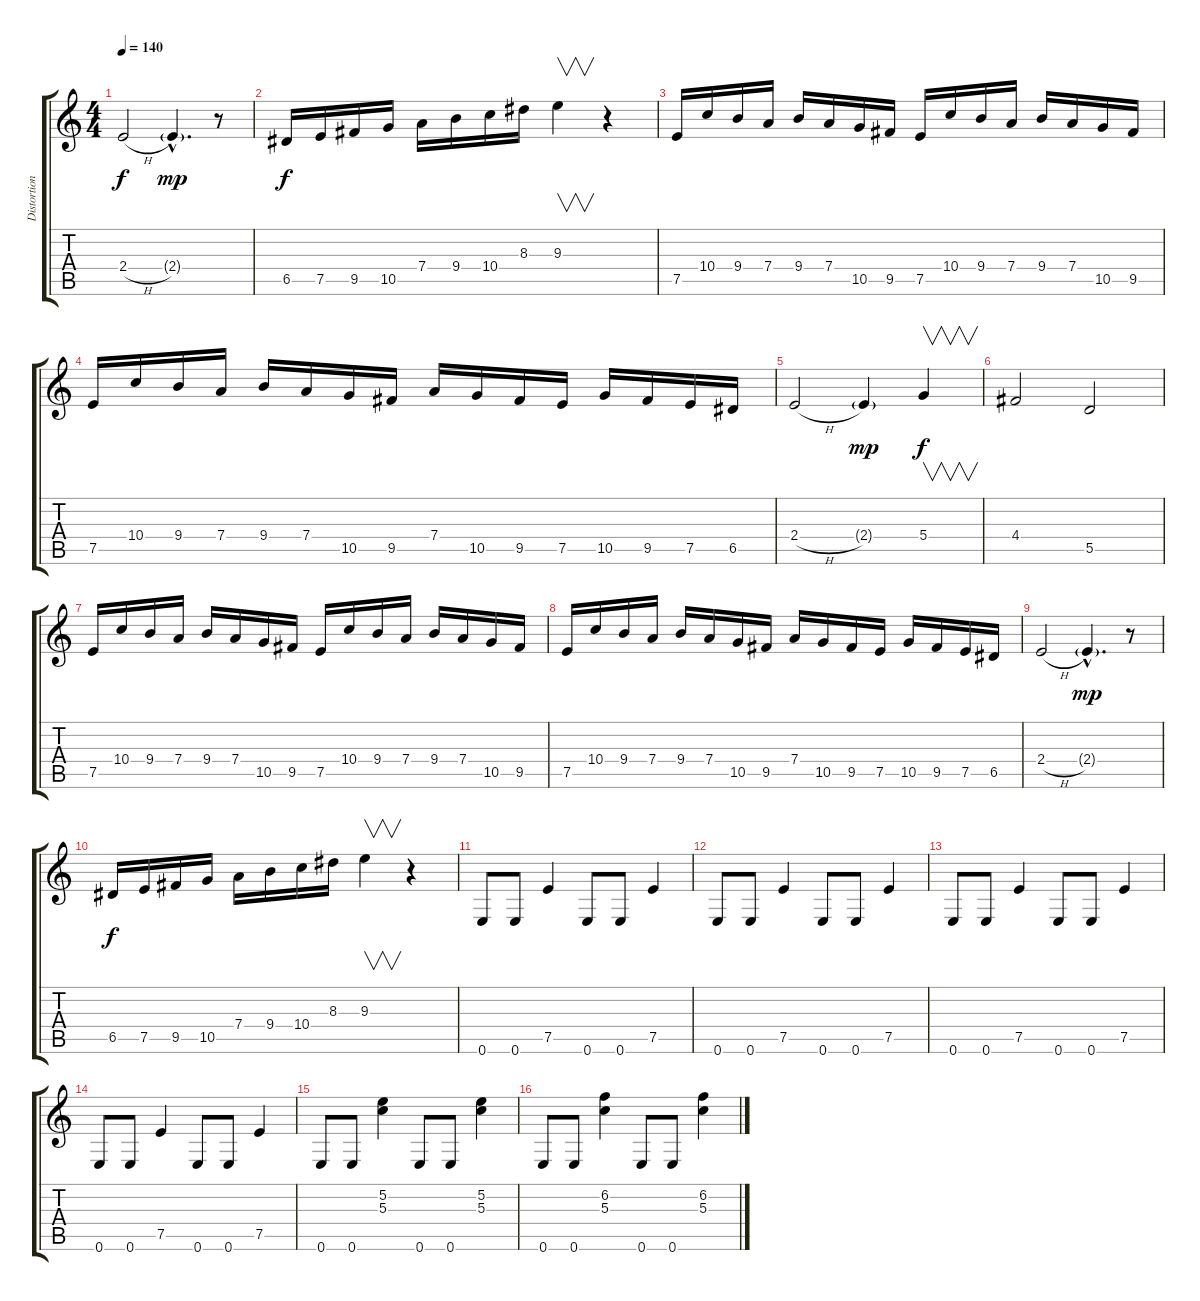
\track ("Distortion Guitar" "Distortion") {instrument overdrivenguitar}
\staff {score tabs}
\tuning (E4 B3 G3 D3 A2 E2) {hide}
\ts (4 4)
\tempo 140
\clef g2
\ks c
2.4{h}.2{dy f} 2.4{g hac}.4{d dy mp} r.8 |
6.5.16{dy f} 7.5.16 9.5.16 10.5.16 7.4.16 9.4.16 10.4.16 8.3.16 9.3.4{v} r.4 |
7.5.16 10.4.16 9.4.16 7.4.16 9.4.16 7.4.16 10.5.16 9.5.16 7.5.16 10.4.16 9.4.16 7.4.16 9.4.16 7.4.16 10.5.16 9.5.16 |
7.5.16 10.4.16 9.4.16 7.4.16 9.4.16 7.4.16 10.5.16 9.5.16 7.4.16 10.5.16 9.5.16 7.5.16 10.5.16 9.5.16 7.5.16 6.5.16 |
2.4{h}.2 2.4{g}.4{dy mp} 5.4.4{v dy f} |
4.4.2 5.5.2 |
7.5.16 10.4.16 9.4.16 7.4.16 9.4.16 7.4.16 10.5.16 9.5.16 7.5.16 10.4.16 9.4.16 7.4.16 9.4.16 7.4.16 10.5.16 9.5.16 |
7.5.16 10.4.16 9.4.16 7.4.16 9.4.16 7.4.16 10.5.16 9.5.16 7.4.16 10.5.16 9.5.16 7.5.16 10.5.16 9.5.16 7.5.16 6.5.16 |
2.4{h}.2 2.4{g hac}.4{d dy mp} r.8 |
6.5.16{dy f} 7.5.16 9.5.16 10.5.16 7.4.16 9.4.16 10.4.16 8.3.16 9.3.4{v} r.4 |
0.6.8 0.6.8 7.5.4 0.6.8 0.6.8 7.5.4 |
0.6.8 0.6.8 7.5.4 0.6.8 0.6.8 7.5.4 |
0.6.8 0.6.8 7.5.4 0.6.8 0.6.8 7.5.4 |
0.6.8 0.6.8 7.5.4 0.6.8 0.6.8 7.5.4 |
0.6.8 0.6.8 (5.2 5.3).4 0.6.8 0.6.8 (5.2 5.3).4 |
0.6.8 0.6.8 (6.2 5.3).4 0.6.8 0.6.8 (6.2 5.3).4
